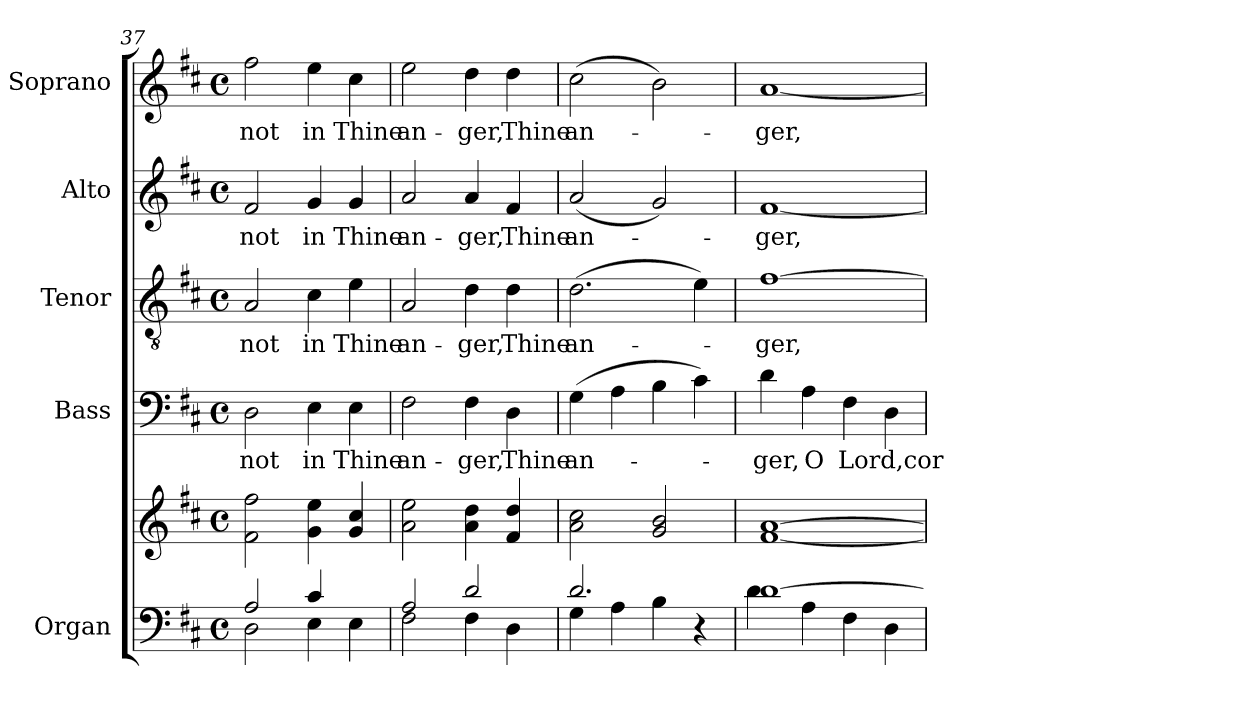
**kern	**kern	**kern	**text	**kern	**text	**kern	**text	**kern	**text
*part5	*part5	*part4	*part4	*part3	*part3	*part2	*part2	*part1	*part1
*staff6	*staff5	*staff4	*staff4	*staff3	*staff3	*staff2	*staff2	*staff1	*staff1
*I"Organ	*	*I"Bass	*	*I"Tenor	*	*I"Alto	*	*I"Soprano	*
*I'Org.	*	*I'B.	*	*I'T.	*	*I'A.	*	*I'S.	*
*clefF4	*clefG2	*clefF4	*	*clefGv2	*	*clefG2	*	*clefG2	*
*	*	*	*	*ITrd7c12	*	*	*	*	*
*k[f#c#]	*k[f#c#]	*k[f#c#]	*	*k[f#c#]	*	*k[f#c#]	*	*k[f#c#]	*
*D:	*D:	*D:	*	*D:	*	*D:	*	*D:	*
*M4/4	*M4/4	*M4/4	*	*M4/4	*	*M4/4	*	*M4/4	*
*met(c)	*met(c)	*met(c)	*	*met(c)	*	*met(c)	*	*met(c)	*
=37	=37	=37	=37	=37	=37	=37	=37	=37	=37
*^	*	*	*	*	*	*	*	*	*
!	!	!	!	!LO:LY:b:color=#000000	!	!	!	!	!	!
!	!	!	!	!	!	!LO:LY:b:color=#000000	!	!	!	!
!	!	!	!	!	!	!	!	!LO:LY:b:color=#000000	!	!
!	!	!	!	!	!	!	!	!	!	!LO:LY:b:color=#000000
2Ai/	2Di\	2f#i\ 2ff#i	2Di\	not	2AAi/	not	2f#i/	not	2ff#i\	not
!	!	!	!	!LO:LY:b:color=#000000	!	!	!	!	!	!
!	!	!	!	!	!	!LO:LY:b:color=#000000	!	!	!	!
!	!	!	!	!	!	!	!	!LO:LY:b:color=#000000	!	!
!	!	!	!	!	!	!	!	!	!	!LO:LY:b:color=#000000
4c#i/	4Ei\	4gi\ 4eei	4Ei\	in	4C#i\	in	4gi/	in	4eei\	in
!	!	!	!	!LO:LY:b:color=#000000	!	!	!	!	!	!
!	!	!	!	!	!	!LO:LY:b:color=#000000	!	!	!	!
!	!	!	!	!	!	!	!	!LO:LY:b:color=#000000	!	!
!	!	!	!	!	!	!	!	!	!	!LO:LY:b:color=#000000
4ryy	4Ei\	4gi/ 4cc#i	4Ei\	Thine	4Ei\	Thine	4gi/	Thine	4cc#i\	Thine
=38	=38	=38	=38	=38	=38	=38	=38	=38	=38	=38
!	!	!	!	!LO:LY:b:color=#000000	!	!	!	!	!	!
!	!	!	!	!	!	!LO:LY:b:color=#000000	!	!	!	!
!	!	!	!	!	!	!	!	!LO:LY:b:color=#000000	!	!
!	!	!	!	!	!	!	!	!	!	!LO:LY:b:color=#000000
2Ai/	2F#i\	2ai\ 2eei	2F#i\	an-	2AAi/	an-	2ai/	an-	2eei\	an-
!	!	!	!	!LO:LY:b:color=#000000	!	!	!	!	!	!
!	!	!	!	!	!	!LO:LY:b:color=#000000	!	!	!	!
!	!	!	!	!	!	!	!	!LO:LY:b:color=#000000	!	!
!	!	!	!	!	!	!	!	!	!	!LO:LY:b:color=#000000
2di/	4F#i\	4ai\ 4ddi	4F#i\	-ger,	4Di\	-ger,	4ai/	-ger,	4ddi\	-ger,
!	!	!	!	!LO:LY:b:color=#000000	!	!	!	!	!	!
!	!	!	!	!	!	!LO:LY:b:color=#000000	!	!	!	!
!	!	!	!	!	!	!	!	!LO:LY:b:color=#000000	!	!
!	!	!	!	!	!	!	!	!	!	!LO:LY:b:color=#000000
.	4Di\	4f#i/ 4ddi	4Di\	Thine	4Di\	Thine	4f#i/	Thine	4ddi\	Thine
=39	=39	=39	=39	=39	=39	=39	=39	=39	=39	=39
!	!	!	!	!LO:LY:b:color=#000000	!	!	!	!	!	!
!	!	!	!	!	!	!LO:LY:b:color=#000000	!	!	!	!
!	!	!	!	!	!	!	!	!LO:LY:b:color=#000000	!	!
!	!	!	!	!	!	!	!	!	!	!LO:LY:b:color=#000000
2.di/	4Gi\	2ai\ 2cc#i	(4Gi\	an-	(2.Di\	an-	(2ai/	an-	(2cc#i\	an-
.	4Ai\	.	4Ai\	.	.	.	.	.	.	.
.	4Bi\	2gi/ 2bi	4Bi\	.	.	.	2gi/)	.	2bi\)	.
4ryy	4r	.	4c#i\)	.	4Ei\)	.	.	.	.	.
=40	=40	=40	=40	=40	=40	=40	=40	=40	=40	=40
!	!	!	!	!LO:LY:b:color=#000000	!	!	!	!	!	!
!	!	!	!	!	!	!LO:LY:b:color=#000000	!	!	!	!
!	!	!	!	!	!	!	!	!LO:LY:b:color=#000000	!	!
!	!	!	!	!	!	!	!	!	!	!LO:LY:b:color=#000000
[1di	4di\	[1f#i [1ai	4di\	-ger,	[1F#i	-ger,	[1f#i	-ger,	[1ai	-ger,
!	!	!	!	!LO:LY:b:color=#000000	!	!	!	!	!	!
.	4Ai\	.	4Ai\	O	.	.	.	.	.	.
!	!	!	!	!LO:LY:b:color=#000000	!	!	!	!	!	!
.	4F#i\	.	4F#i\	Lord,cor	.	.	.	.	.	.
.	4Di\	.	4Di\	.	.	.	.	.	.	.
*v	*v	*	*	*	*	*	*	*	*	*
=	=	=	=	=	=	=	=	=	=
*-	*-	*-	*-	*-	*-	*-	*-	*-	*-
